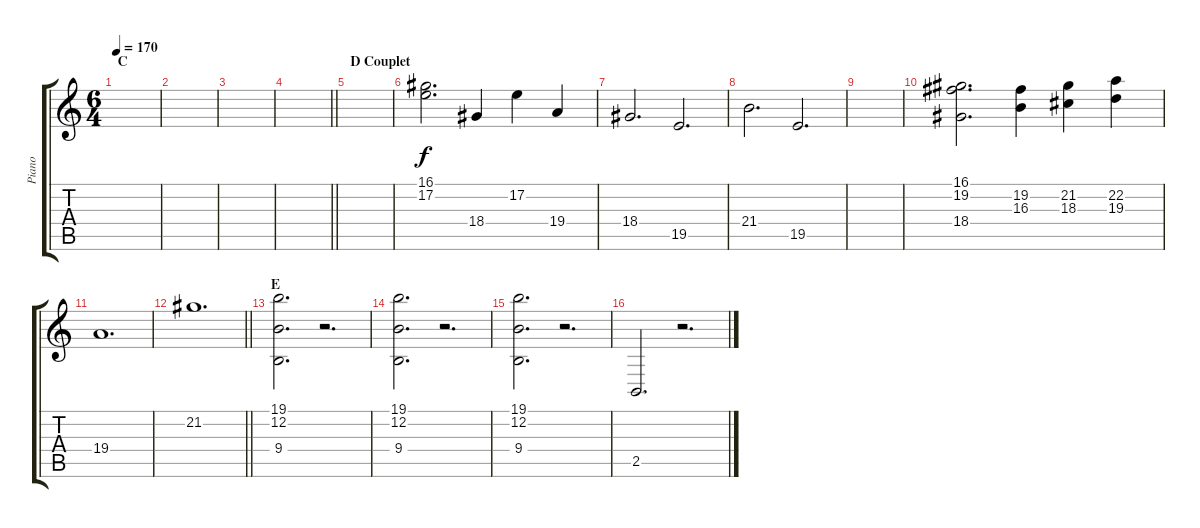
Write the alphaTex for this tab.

\track ("Piano" "Piano") {instrument acousticgrandpiano}
\staff {score tabs}
\tuning (E4 B3 G3 D3 A2 E2) {hide}
\ts (6 4)
\section ("" "C")
\tempo 170
\clef g2
\ks c
|
|
|
\barLineRight lightlight
|
\section ("" "D Couplet")
|
(16.1 17.2).2{d} 18.4.4 17.2.4 19.4.4 |
18.4.2{d} 19.5.2{d} |
21.4.2{d} 19.5.2{d} |
|
(16.1 19.2 18.4).2{d} (19.2 16.3).4 (21.2 18.3).4 (22.2 19.3).4 |
19.4.1{d} |
\barLineRight lightlight
21.2.1{d} |
\section ("" "E")
(19.1 12.2 9.4).2{d} r.2{d} |
(19.1 12.2 9.4).2{d} r.2{d} |
(19.1 12.2 9.4).2{d} r.2{d} |
2.5.2{d} r.2{d}
